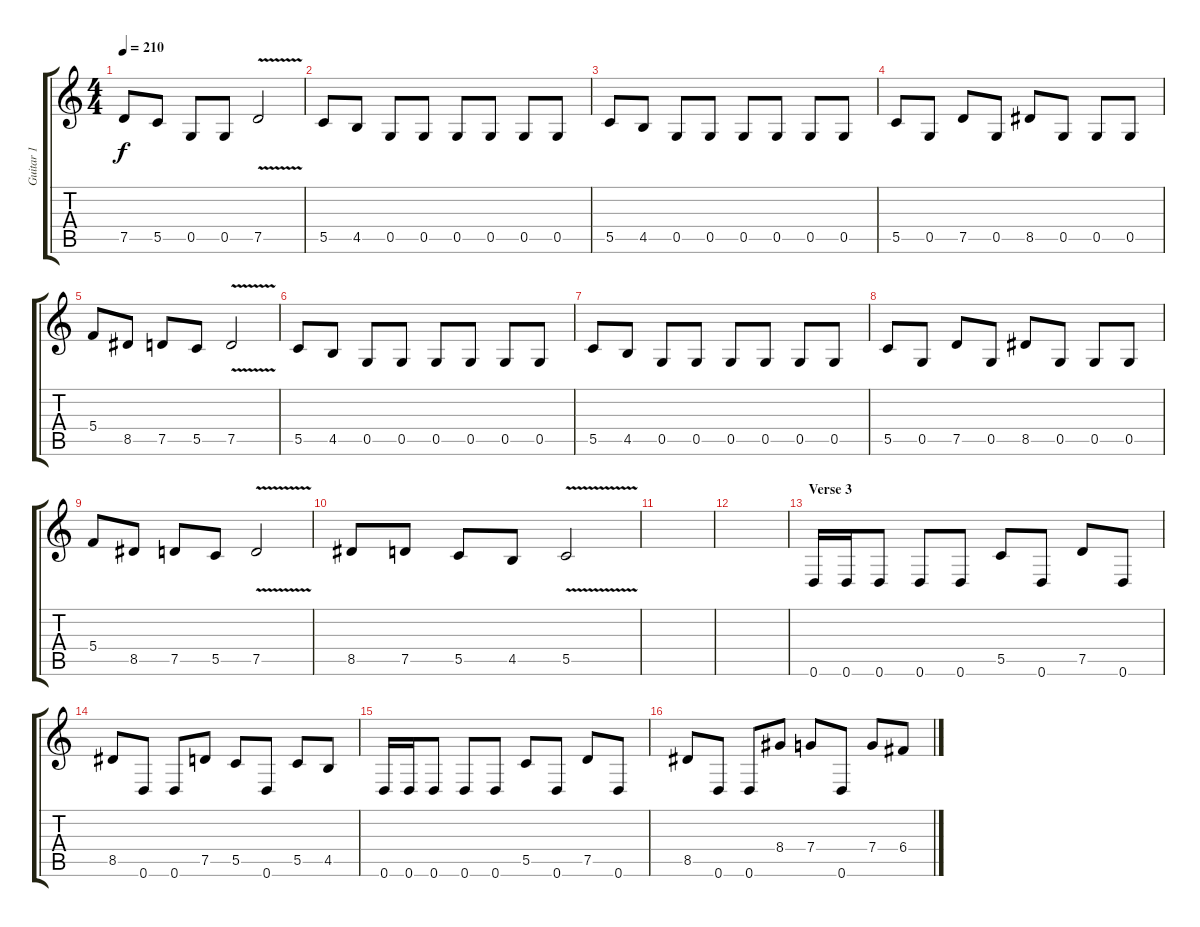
\track ("Guitar 1" "Guitar 1") {instrument distortionguitar}
\staff {score tabs}
\tuning (D4 A3 F3 C3 G2 D2) {hide}
\ts (4 4)
\tempo 210
\clef g2
\ks c
7.5.8{dy f} 5.5.8 0.5.8 0.5.8 7.5{v}.2 |
5.5.8 4.5.8 0.5.8 0.5.8 0.5.8 0.5.8 0.5.8 0.5.8 |
5.5.8 4.5.8 0.5.8 0.5.8 0.5.8 0.5.8 0.5.8 0.5.8 |
5.5.8 0.5.8 7.5.8 0.5.8 8.5.8 0.5.8 0.5.8 0.5.8 |
5.4.8 8.5.8 7.5.8 5.5.8 7.5{v}.2 |
5.5.8 4.5.8 0.5.8 0.5.8 0.5.8 0.5.8 0.5.8 0.5.8 |
5.5.8 4.5.8 0.5.8 0.5.8 0.5.8 0.5.8 0.5.8 0.5.8 |
5.5.8 0.5.8 7.5.8 0.5.8 8.5.8 0.5.8 0.5.8 0.5.8 |
5.4.8 8.5.8 7.5.8 5.5.8 7.5{v}.2 |
8.5.8 7.5.8 5.5.8 4.5.8 5.5{v}.2 |
|
|
\section ("" "Verse 3")
0.6.16 0.6.16 0.6.8 0.6.8 0.6.8 5.5.8 0.6.8 7.5.8 0.6.8 |
8.5.8 0.6.8 0.6.8 7.5.8 5.5.8 0.6.8 5.5.8 4.5.8 |
0.6.16 0.6.16 0.6.8 0.6.8 0.6.8 5.5.8 0.6.8 7.5.8 0.6.8 |
8.5.8 0.6.8 0.6.8 8.4.8 7.4.8 0.6.8 7.4.8 6.4.8
